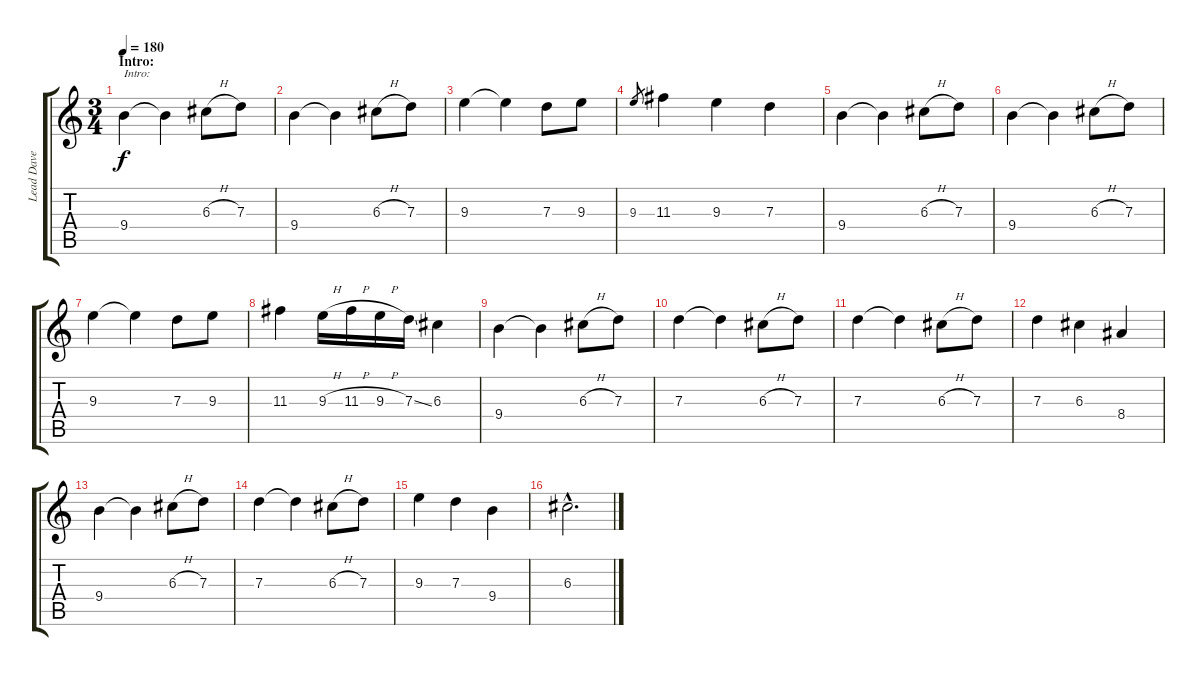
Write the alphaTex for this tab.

\track ("Lead Dave Murray" "Lead Dave ") {instrument overdrivenguitar}
\staff {score tabs}
\tuning (E4 B3 G3 D3 A2 E2) {hide}
\ts (3 4)
\section ("" "Intro:")
\tempo 180
\tempo 145
\tempo 180
\clef g2
\ks c
9.4.4{txt "Intro:" dy f instrument overdrivenguitar} 9.4{t}.4 6.3{h}.8 7.3.8 |
9.4.4 9.4{t}.4 6.3{h}.8 7.3.8 |
9.3.4 9.3{t}.4 7.3.8 9.3.8 |
9.3.8{gr} 11.3.4 9.3.4 7.3.4 |
9.4.4 9.4{t}.4 6.3{h}.8 7.3.8 |
9.4.4 9.4{t}.4 6.3{h}.8 7.3.8 |
9.3.4 9.3{t}.4 7.3.8 9.3.8 |
11.3.4 9.3{h}.16 11.3{h}.16 9.3{h}.16 7.3{ss}.16 6.3.4 |
9.4.4 9.4{t}.4 6.3{h}.8 7.3.8 |
7.3.4 7.3{t}.4 6.3{h}.8 7.3.8 |
7.3.4 7.3{t}.4 6.3{h}.8 7.3.8 |
7.3.4 6.3.4 8.4.4 |
9.4.4 9.4{t}.4 6.3{h}.8 7.3.8 |
7.3.4 7.3{t}.4 6.3{h}.8 7.3.8 |
9.3.4 7.3.4 9.4.4 |
6.3{hac}.2{d}
